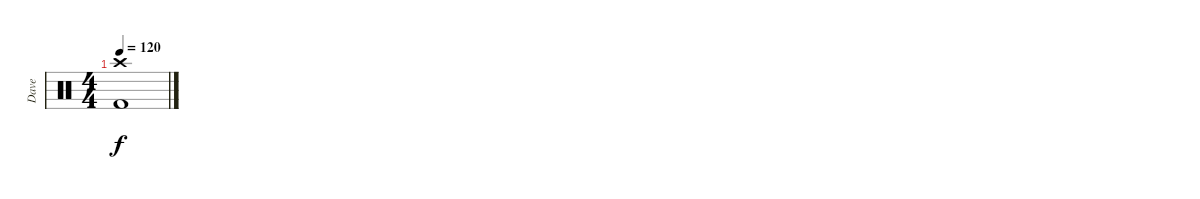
\track ("Dave" "Dave") {instrument percussion}
\staff {score}
\articulation defaults
\ts (4 4)
\tempo 120
\clef neutral
\ks c
("Crash high (hit)" "Kick (hit) 2").1{dy f}
